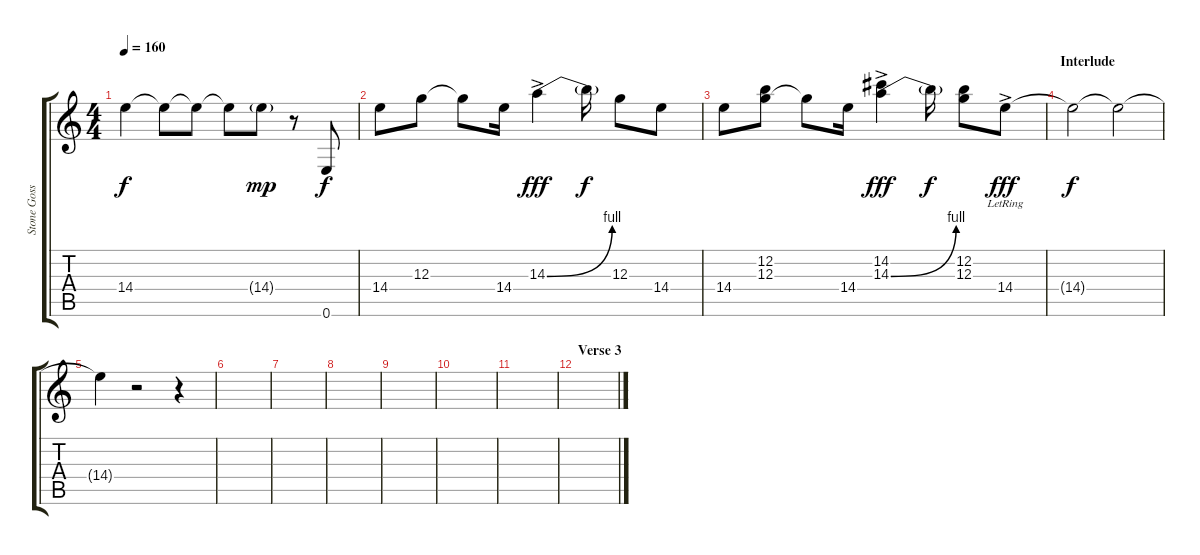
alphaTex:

\track ("Stone Gossard" "Stone Goss") {instrument distortionguitar}
\staff {score tabs}
\tuning (E4 B3 G3 D3 A2 E2) {hide}
\ts (4 4)
\tempo 160
\clef g2
\ks c
14.4{t}.4{dy f} 14.4{t}.8 14.4{t}.8 14.4{t}.8 14.4{g}.8{dy mp} r.8 0.6.8{dy f} |
14.4.8 12.3.8 12.3{t}.8 14.4.16 14.3{be (bend 0 0 60 4) ac}.4{dy fff} 14.3{t}.16{dy f} 12.3.8 14.4.8 |
14.4.8 (12.2 12.3).8 12.3{t}.8 14.4.16 (14.2 14.3{be (bend 0 0 60 4) ac}).4{dy fff} 14.3{t}.16{dy f} (12.2 12.3).8 14.4{ac lr}.8{dy fff} |
\section ("" "Interlude")
14.4{t}.2{dy f} 14.4{t}.2 |
14.4{t}.4 r.2 r.4 |
|
|
|
|
|
|
\section ("" "Verse 3")
